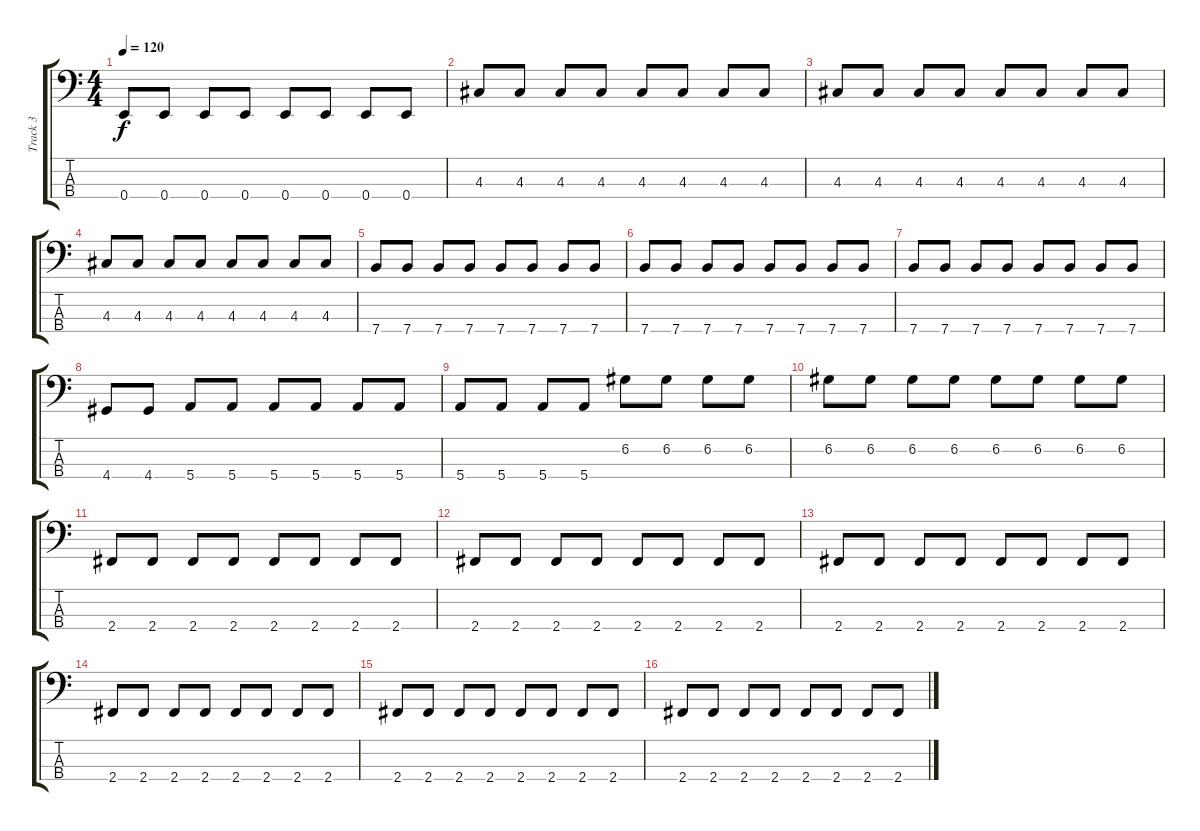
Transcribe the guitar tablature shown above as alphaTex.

\track ("Track 3" "Track 3") {instrument electricbassfinger}
\staff {score tabs}
\tuning (G2 D2 A1 E1) {hide}
\ts (4 4)
\tempo 120
\clef f4
\ks c
0.4.8{dy f} 0.4.8 0.4.8 0.4.8 0.4.8 0.4.8 0.4.8 0.4.8 |
4.3.8 4.3.8 4.3.8 4.3.8 4.3.8 4.3.8 4.3.8 4.3.8 |
4.3.8 4.3.8 4.3.8 4.3.8 4.3.8 4.3.8 4.3.8 4.3.8 |
4.3.8 4.3.8 4.3.8 4.3.8 4.3.8 4.3.8 4.3.8 4.3.8 |
7.4.8 7.4.8 7.4.8 7.4.8 7.4.8 7.4.8 7.4.8 7.4.8 |
7.4.8 7.4.8 7.4.8 7.4.8 7.4.8 7.4.8 7.4.8 7.4.8 |
7.4.8 7.4.8 7.4.8 7.4.8 7.4.8 7.4.8 7.4.8 7.4.8 |
4.4.8 4.4.8 5.4.8 5.4.8 5.4.8 5.4.8 5.4.8 5.4.8 |
5.4.8 5.4.8 5.4.8 5.4.8 6.2.8 6.2.8 6.2.8 6.2.8 |
6.2.8 6.2.8 6.2.8 6.2.8 6.2.8 6.2.8 6.2.8 6.2.8 |
2.4.8 2.4.8 2.4.8 2.4.8 2.4.8 2.4.8 2.4.8 2.4.8 |
2.4.8 2.4.8 2.4.8 2.4.8 2.4.8 2.4.8 2.4.8 2.4.8 |
2.4.8 2.4.8 2.4.8 2.4.8 2.4.8 2.4.8 2.4.8 2.4.8 |
2.4.8 2.4.8 2.4.8 2.4.8 2.4.8 2.4.8 2.4.8 2.4.8 |
2.4.8 2.4.8 2.4.8 2.4.8 2.4.8 2.4.8 2.4.8 2.4.8 |
2.4.8 2.4.8 2.4.8 2.4.8 2.4.8 2.4.8 2.4.8 2.4.8
